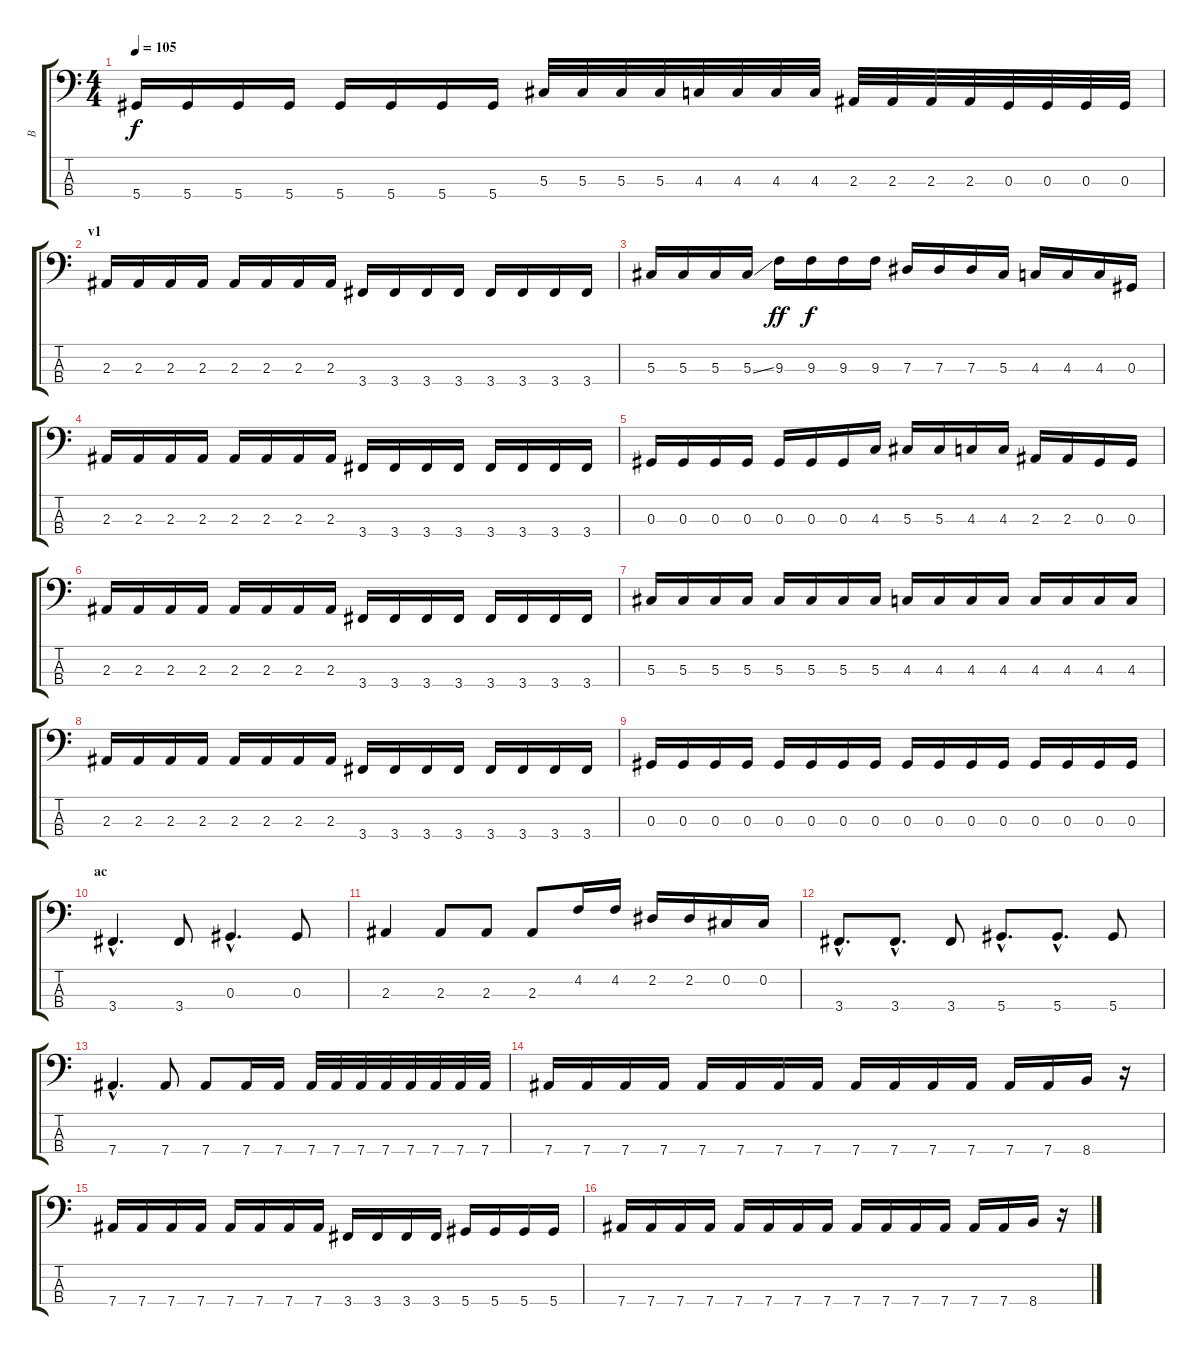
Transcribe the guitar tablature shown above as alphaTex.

\track ("B" "B") {instrument electricbasspick}
\staff {score tabs}
\tuning (Gb2 Db2 Ab1 Eb1) {hide}
\ts (4 4)
\tempo 105
\clef f4
\ks c
5.4.16{dy f} 5.4.16 5.4.16 5.4.16 5.4.16 5.4.16 5.4.16 5.4.16 5.3.32 5.3.32 5.3.32 5.3.32 4.3.32 4.3.32 4.3.32 4.3.32 2.3.32 2.3.32 2.3.32 2.3.32 0.3.32 0.3.32 0.3.32 0.3.32 |
\section ("" "v1")
2.3.16 2.3.16 2.3.16 2.3.16 2.3.16 2.3.16 2.3.16 2.3.16 3.4.16 3.4.16 3.4.16 3.4.16 3.4.16 3.4.16 3.4.16 3.4.16 |
5.3.16 5.3.16 5.3.16 5.3{ss}.16 9.3.16{dy ff} 9.3.16{dy f} 9.3.16 9.3.16 7.3.16 7.3.16 7.3.16 5.3.16 4.3.16 4.3.16 4.3.16 0.3.16 |
2.3.16 2.3.16 2.3.16 2.3.16 2.3.16 2.3.16 2.3.16 2.3.16 3.4.16 3.4.16 3.4.16 3.4.16 3.4.16 3.4.16 3.4.16 3.4.16 |
0.3.16 0.3.16 0.3.16 0.3.16 0.3.16 0.3.16 0.3.16 4.3.16 5.3.16 5.3.16 4.3.16 4.3.16 2.3.16 2.3.16 0.3.16 0.3.16 |
2.3.16 2.3.16 2.3.16 2.3.16 2.3.16 2.3.16 2.3.16 2.3.16 3.4.16 3.4.16 3.4.16 3.4.16 3.4.16 3.4.16 3.4.16 3.4.16 |
5.3.16 5.3.16 5.3.16 5.3.16 5.3.16 5.3.16 5.3.16 5.3.16 4.3.16 4.3.16 4.3.16 4.3.16 4.3.16 4.3.16 4.3.16 4.3.16 |
2.3.16 2.3.16 2.3.16 2.3.16 2.3.16 2.3.16 2.3.16 2.3.16 3.4.16 3.4.16 3.4.16 3.4.16 3.4.16 3.4.16 3.4.16 3.4.16 |
0.3.16 0.3.16 0.3.16 0.3.16 0.3.16 0.3.16 0.3.16 0.3.16 0.3.16 0.3.16 0.3.16 0.3.16 0.3.16 0.3.16 0.3.16 0.3.16 |
\section ("" "ac")
3.4{hac}.4{d} 3.4.8 0.3{hac}.4{d} 0.3.8 |
2.3.4 2.3.8 2.3.8 2.3.8 4.2.16 4.2.16 2.2.16 2.2.16 0.2.16 0.2.16 |
3.4{hac}.8{d} 3.4{hac}.8{d} 3.4.8 5.4{hac}.8{d} 5.4{hac}.8{d} 5.4.8 |
7.4{hac}.4{d} 7.4.8 7.4.8 7.4.16 7.4.16 7.4.32 7.4.32 7.4.32 7.4.32 7.4.32 7.4.32 7.4.32 7.4.32 |
\section ("" "")
7.4.16 7.4.16 7.4.16 7.4.16 7.4.16 7.4.16 7.4.16 7.4.16 7.4.16 7.4.16 7.4.16 7.4.16 7.4.16 7.4.16 8.4.16 r.16 |
7.4.16 7.4.16 7.4.16 7.4.16 7.4.16 7.4.16 7.4.16 7.4.16 3.4.16 3.4.16 3.4.16 3.4.16 5.4.16 5.4.16 5.4.16 5.4.16 |
7.4.16 7.4.16 7.4.16 7.4.16 7.4.16 7.4.16 7.4.16 7.4.16 7.4.16 7.4.16 7.4.16 7.4.16 7.4.16 7.4.16 8.4.16 r.16
